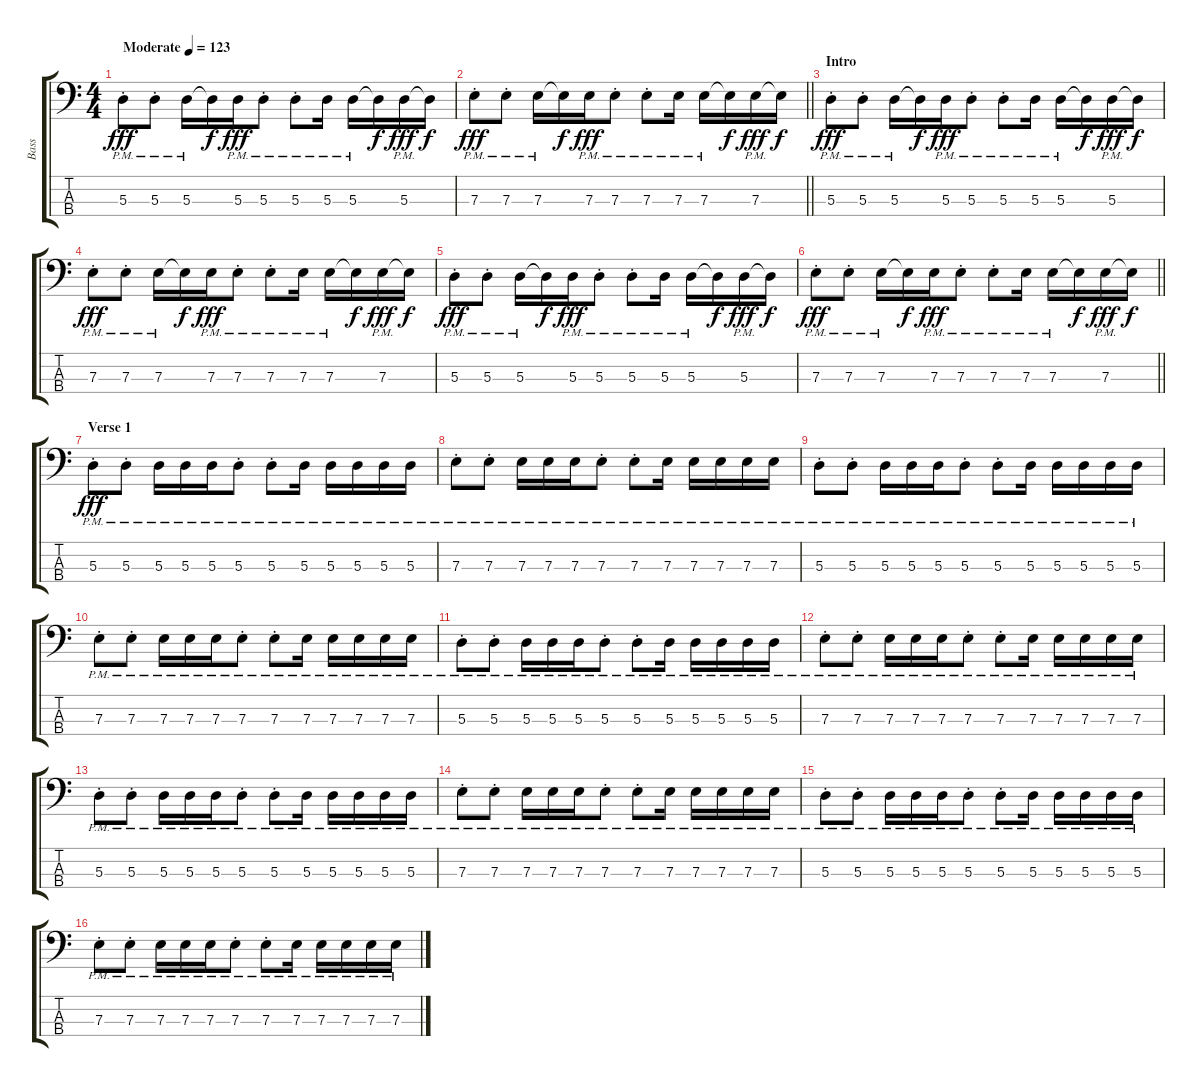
\track ("Bass" "Bass") {instrument acousticbass}
\staff {score tabs}
\tuning (G2 D2 A1 E1) {hide}
\ts (4 4)
\tempo (123 "Moderate")
\clef f4
\ks c
5.3{pm st}.8{dy fff instrument acousticbass} 5.3{pm st}.8 5.3{pm}.16 5.3{t}.16{dy f} 5.3{pm}.16{dy fff} 5.3{pm st}.8 5.3{pm st}.8 5.3{pm}.16 5.3{pm}.16 5.3{t}.16{dy f} 5.3{pm}.16{dy fff} 5.3{t}.16{dy f} |
\barLineRight lightlight
7.3{pm st}.8{dy fff} 7.3{pm st}.8 7.3{pm}.16 7.3{t}.16{dy f} 7.3{pm}.16{dy fff} 7.3{pm st}.8 7.3{pm st}.8 7.3{pm}.16 7.3{pm}.16 7.3{t}.16{dy f} 7.3{pm}.16{dy fff} 7.3{t}.16{dy f} |
\section ("" "Intro")
5.3{pm st}.8{dy fff} 5.3{pm st}.8 5.3{pm}.16 5.3{t}.16{dy f} 5.3{pm}.16{dy fff} 5.3{pm st}.8 5.3{pm st}.8 5.3{pm}.16 5.3{pm}.16 5.3{t}.16{dy f} 5.3{pm}.16{dy fff} 5.3{t}.16{dy f} |
7.3{pm st}.8{dy fff} 7.3{pm st}.8 7.3{pm}.16 7.3{t}.16{dy f} 7.3{pm}.16{dy fff} 7.3{pm st}.8 7.3{pm st}.8 7.3{pm}.16 7.3{pm}.16 7.3{t}.16{dy f} 7.3{pm}.16{dy fff} 7.3{t}.16{dy f} |
5.3{pm st}.8{dy fff} 5.3{pm st}.8 5.3{pm}.16 5.3{t}.16{dy f} 5.3{pm}.16{dy fff} 5.3{pm st}.8 5.3{pm st}.8 5.3{pm}.16 5.3{pm}.16 5.3{t}.16{dy f} 5.3{pm}.16{dy fff} 5.3{t}.16{dy f} |
\barLineRight lightlight
7.3{pm st}.8{dy fff} 7.3{pm st}.8 7.3{pm}.16 7.3{t}.16{dy f} 7.3{pm}.16{dy fff} 7.3{pm st}.8 7.3{pm st}.8 7.3{pm}.16 7.3{pm}.16 7.3{t}.16{dy f} 7.3{pm}.16{dy fff} 7.3{t}.16{dy f} |
\section ("" "Verse 1")
5.3{pm st}.8{dy fff} 5.3{pm st}.8 5.3{pm}.16 5.3{pm}.16 5.3{pm}.16 5.3{pm st}.8 5.3{pm st}.8 5.3{pm}.16 5.3{pm}.16 5.3{pm}.16 5.3{pm}.16 5.3{pm}.16 |
7.3{pm st}.8 7.3{pm st}.8 7.3{pm}.16 7.3{pm}.16 7.3{pm}.16 7.3{pm st}.8 7.3{pm st}.8 7.3{pm}.16 7.3{pm}.16 7.3{pm}.16 7.3{pm}.16 7.3{pm}.16 |
5.3{pm st}.8 5.3{pm st}.8 5.3{pm}.16 5.3{pm}.16 5.3{pm}.16 5.3{pm st}.8 5.3{pm st}.8 5.3{pm}.16 5.3{pm}.16 5.3{pm}.16 5.3{pm}.16 5.3{pm}.16 |
7.3{pm st}.8 7.3{pm st}.8 7.3{pm}.16 7.3{pm}.16 7.3{pm}.16 7.3{pm st}.8 7.3{pm st}.8 7.3{pm}.16 7.3{pm}.16 7.3{pm}.16 7.3{pm}.16 7.3{pm}.16 |
5.3{pm st}.8 5.3{pm st}.8 5.3{pm}.16 5.3{pm}.16 5.3{pm}.16 5.3{pm st}.8 5.3{pm st}.8 5.3{pm}.16 5.3{pm}.16 5.3{pm}.16 5.3{pm}.16 5.3{pm}.16 |
7.3{pm st}.8 7.3{pm st}.8 7.3{pm}.16 7.3{pm}.16 7.3{pm}.16 7.3{pm st}.8 7.3{pm st}.8 7.3{pm}.16 7.3{pm}.16 7.3{pm}.16 7.3{pm}.16 7.3{pm}.16 |
5.3{pm st}.8 5.3{pm st}.8 5.3{pm}.16 5.3{pm}.16 5.3{pm}.16 5.3{pm st}.8 5.3{pm st}.8 5.3{pm}.16 5.3{pm}.16 5.3{pm}.16 5.3{pm}.16 5.3{pm}.16 |
7.3{pm st}.8 7.3{pm st}.8 7.3{pm}.16 7.3{pm}.16 7.3{pm}.16 7.3{pm st}.8 7.3{pm st}.8 7.3{pm}.16 7.3{pm}.16 7.3{pm}.16 7.3{pm}.16 7.3{pm}.16 |
5.3{pm st}.8 5.3{pm st}.8 5.3{pm}.16 5.3{pm}.16 5.3{pm}.16 5.3{pm st}.8 5.3{pm st}.8 5.3{pm}.16 5.3{pm}.16 5.3{pm}.16 5.3{pm}.16 5.3{pm}.16 |
7.3{pm st}.8 7.3{pm st}.8 7.3{pm}.16 7.3{pm}.16 7.3{pm}.16 7.3{pm st}.8 7.3{pm st}.8 7.3{pm}.16 7.3{pm}.16 7.3{pm}.16 7.3{pm}.16 7.3{pm}.16
